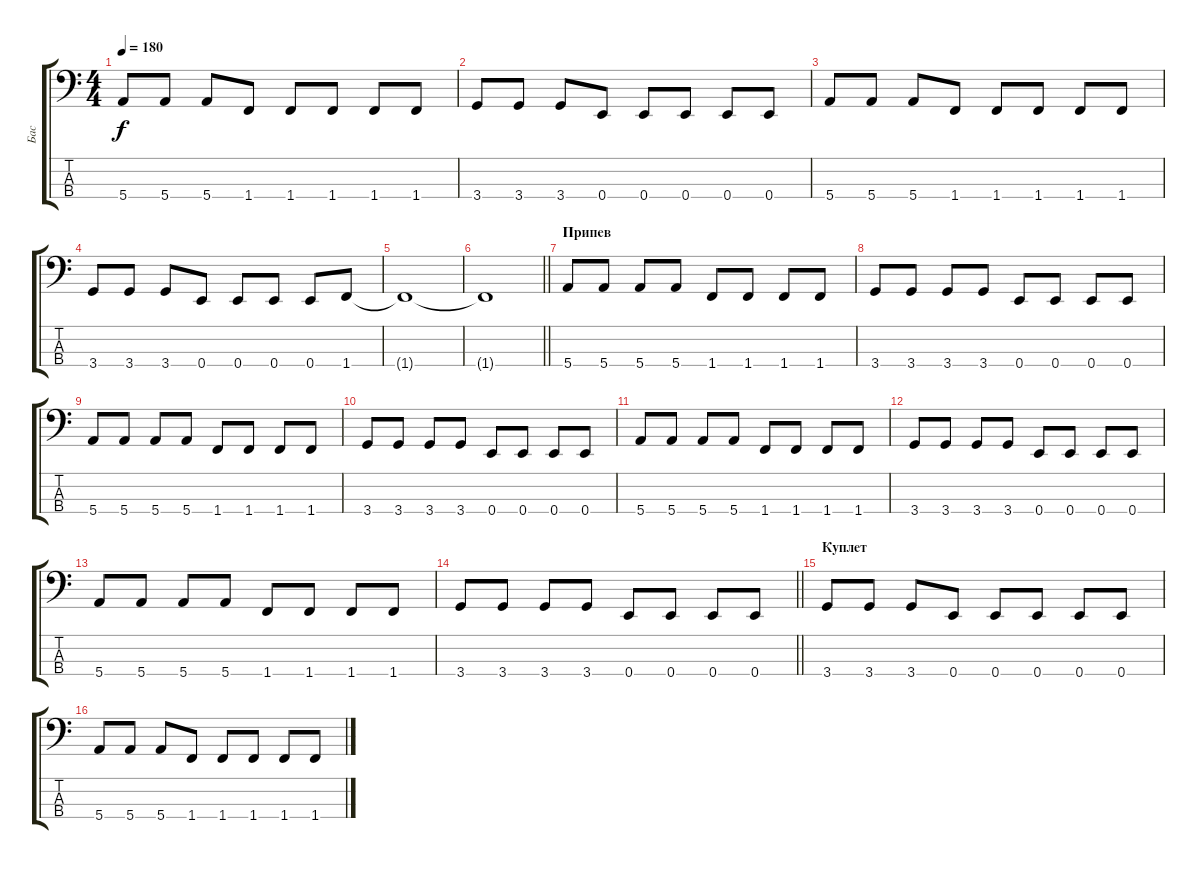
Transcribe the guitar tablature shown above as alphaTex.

\track ("Бас" "Бас") {instrument electricbassfinger}
\staff {score tabs}
\tuning (G2 D2 A1 E1) {hide}
\ts (4 4)
\tempo 180
\clef f4
\ks c
5.4.8{dy f} 5.4.8 5.4.8 1.4.8 1.4.8 1.4.8 1.4.8 1.4.8 |
3.4.8 3.4.8 3.4.8 0.4.8 0.4.8 0.4.8 0.4.8 0.4.8 |
5.4.8 5.4.8 5.4.8 1.4.8 1.4.8 1.4.8 1.4.8 1.4.8 |
3.4.8 3.4.8 3.4.8 0.4.8 0.4.8 0.4.8 0.4.8 1.4.8 |
1.4{t}.1 |
\barLineRight lightlight
1.4{t}.1 |
\section ("" "Припев")
5.4.8 5.4.8 5.4.8 5.4.8 1.4.8 1.4.8 1.4.8 1.4.8 |
3.4.8 3.4.8 3.4.8 3.4.8 0.4.8 0.4.8 0.4.8 0.4.8 |
5.4.8 5.4.8 5.4.8 5.4.8 1.4.8 1.4.8 1.4.8 1.4.8 |
3.4.8 3.4.8 3.4.8 3.4.8 0.4.8 0.4.8 0.4.8 0.4.8 |
5.4.8 5.4.8 5.4.8 5.4.8 1.4.8 1.4.8 1.4.8 1.4.8 |
3.4.8 3.4.8 3.4.8 3.4.8 0.4.8 0.4.8 0.4.8 0.4.8 |
5.4.8 5.4.8 5.4.8 5.4.8 1.4.8 1.4.8 1.4.8 1.4.8 |
\barLineRight lightlight
3.4.8 3.4.8 3.4.8 3.4.8 0.4.8 0.4.8 0.4.8 0.4.8 |
\section ("" "Куплет")
3.4.8 3.4.8 3.4.8 0.4.8 0.4.8 0.4.8 0.4.8 0.4.8 |
5.4.8 5.4.8 5.4.8 1.4.8 1.4.8 1.4.8 1.4.8 1.4.8
